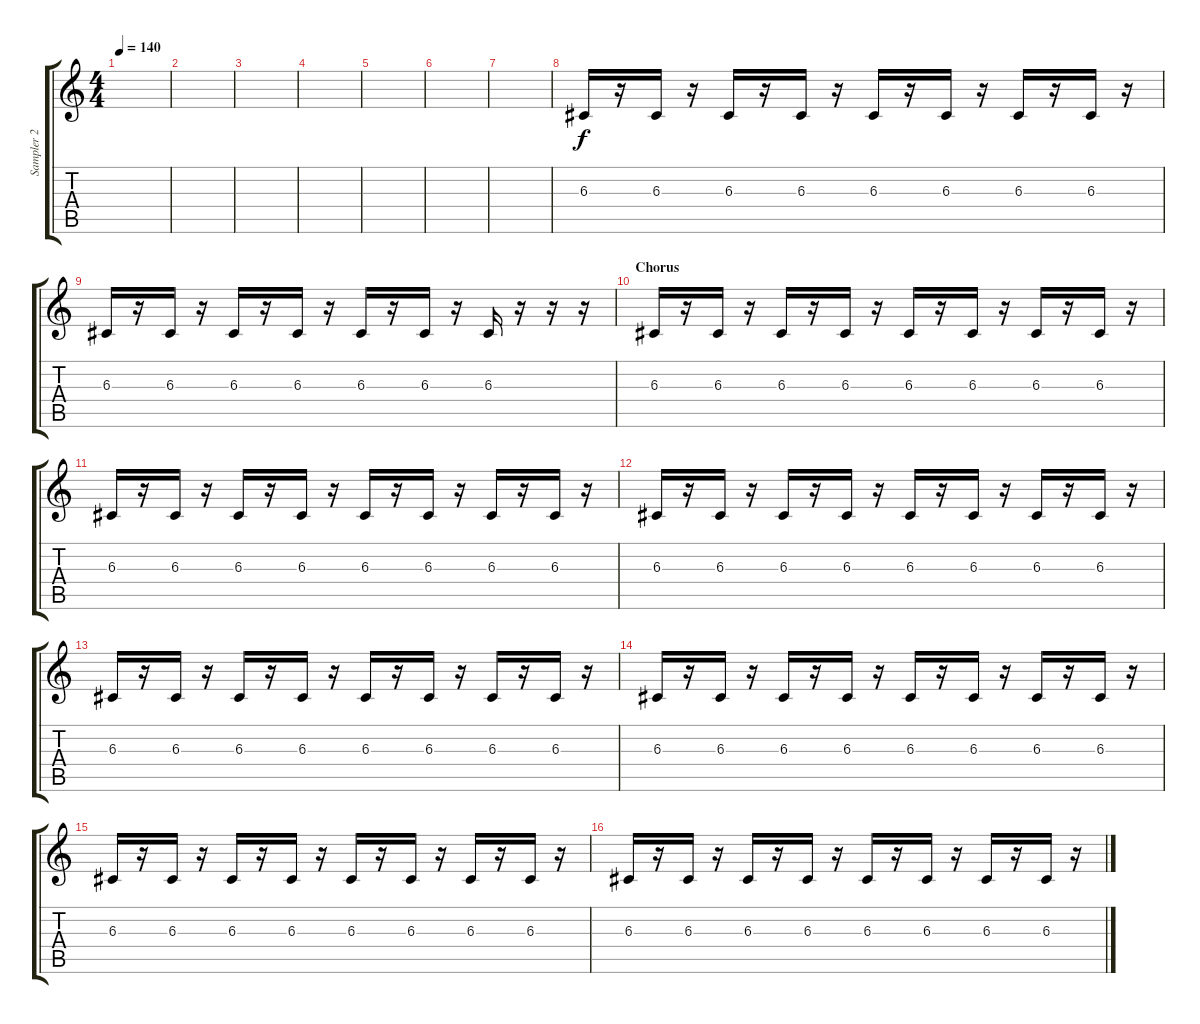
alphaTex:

\track ("Sampler 2 (J.Hahn)" "Sampler 2 ") {instrument lead8bassandlead}
\staff {score tabs}
\tuning (E4 B3 G3 D3 A2 E2) {hide}
\ts (4 4)
\tempo 140
\clef g2
\ks c
|
|
|
|
|
|
|
6.3.16{volume 10} r.16 6.3.16 r.16 6.3.16 r.16 6.3.16 r.16 6.3.16 r.16 6.3.16 r.16 6.3.16 r.16 6.3.16 r.16 |
6.3.16{volume 11 instrument lead8bassandlead} r.16 6.3.16 r.16 6.3.16 r.16 6.3.16{volume 12} r.16 6.3.16 r.16 6.3.16 r.16 6.3.16 r.16 r.16 r.16 |
\section ("" "Chorus")
6.3.16 r.16 6.3.16 r.16 6.3.16 r.16 6.3.16 r.16 6.3.16 r.16 6.3.16 r.16 6.3.16 r.16 6.3.16 r.16 |
6.3.16 r.16 6.3.16 r.16 6.3.16 r.16 6.3.16 r.16 6.3.16 r.16 6.3.16 r.16 6.3.16 r.16 6.3.16 r.16 |
6.3.16 r.16 6.3.16 r.16 6.3.16 r.16 6.3.16 r.16 6.3.16 r.16 6.3.16 r.16 6.3.16 r.16 6.3.16 r.16 |
6.3.16 r.16 6.3.16 r.16 6.3.16 r.16 6.3.16 r.16 6.3.16 r.16 6.3.16 r.16 6.3.16 r.16 6.3.16 r.16 |
6.3.16 r.16 6.3.16 r.16 6.3.16 r.16 6.3.16 r.16 6.3.16 r.16 6.3.16 r.16 6.3.16 r.16 6.3.16 r.16 |
6.3.16 r.16 6.3.16 r.16 6.3.16 r.16 6.3.16 r.16 6.3.16 r.16 6.3.16 r.16 6.3.16 r.16 6.3.16 r.16 |
6.3.16 r.16 6.3.16 r.16 6.3.16 r.16 6.3.16 r.16 6.3.16 r.16 6.3.16 r.16 6.3.16 r.16 6.3.16 r.16
